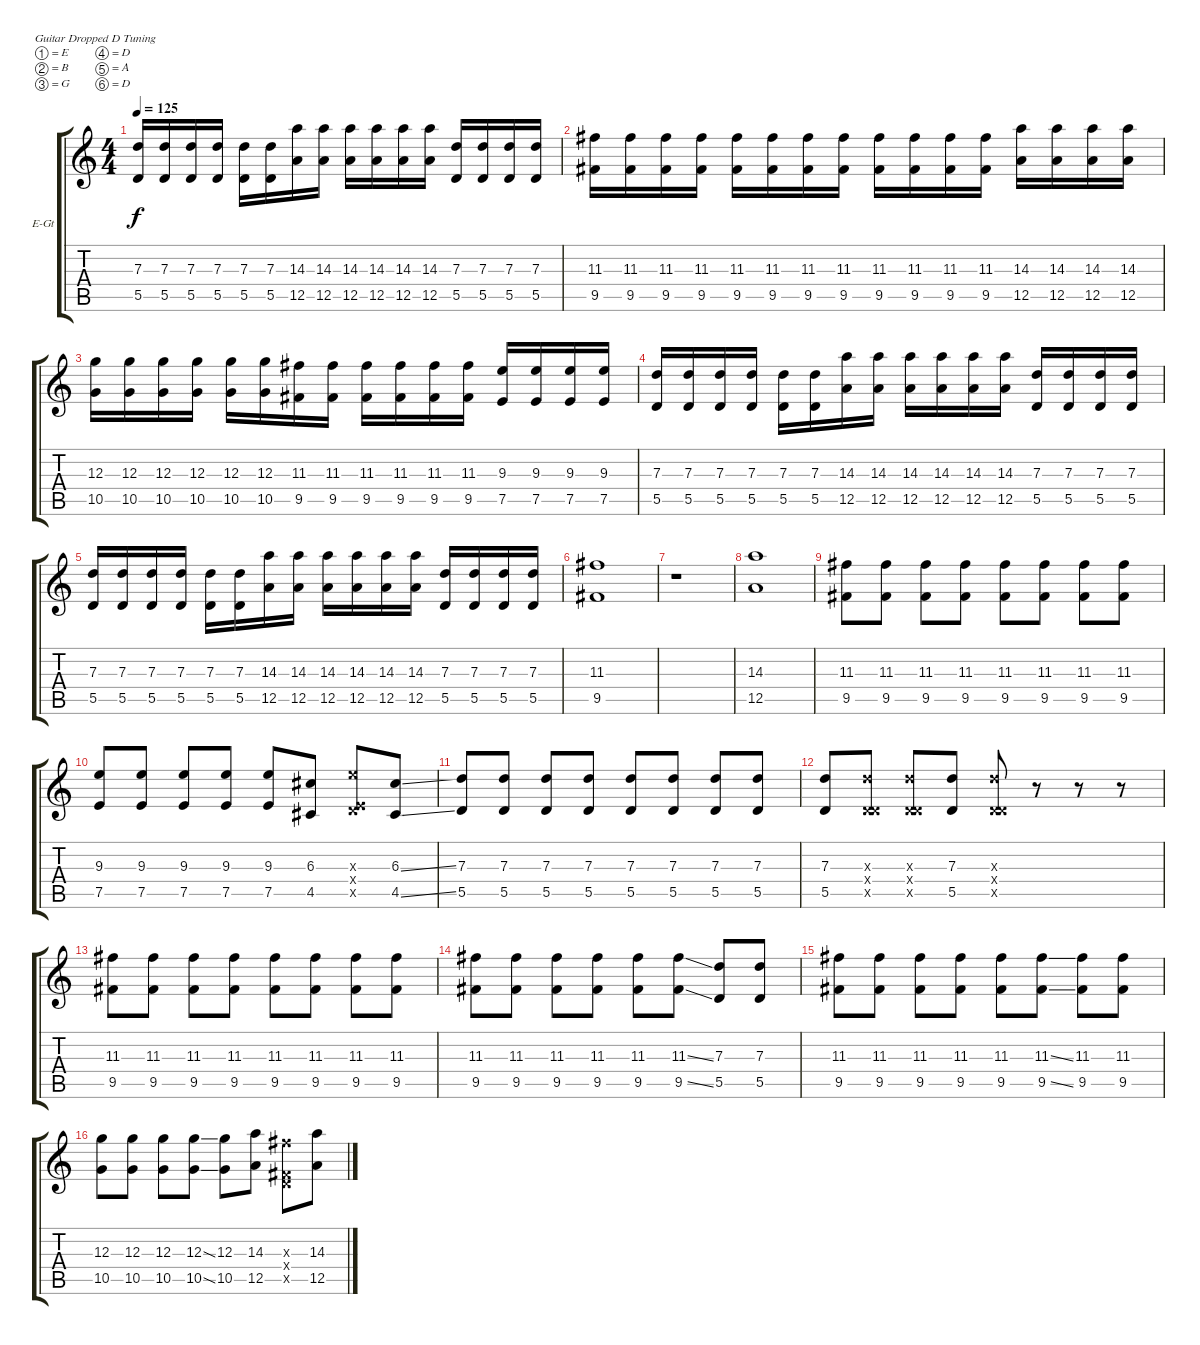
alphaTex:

\bracketExtendMode groupsimilarinstruments
\firstSystemTrackNameOrientation horizontal
\otherSystemsTrackNameOrientation horizontal
\track ("Jack Barakat" "E-Gt") {instrument distortionguitar}
\staff {score tabs}
\tuning (E4 B3 G3 D3 A2 D2)
\ts (4 4)
\tempo 125
\clef g2
\ks c
(7.3 5.5).16{dy f} (7.3 5.5).16 (7.3 5.5).16 (7.3 5.5).16 (7.3 5.5).16 (7.3 5.5).16 (14.3 12.5).16 (14.3 12.5).16 (14.3 12.5).16 (14.3 12.5).16 (14.3 12.5).16 (14.3 12.5).16 (7.3 5.5).16 (7.3 5.5).16 (7.3 5.5).16 (7.3 5.5).16 |
(11.3 9.5).16 (11.3 9.5).16 (11.3 9.5).16 (11.3 9.5).16 (11.3 9.5).16 (11.3 9.5).16 (11.3 9.5).16 (11.3 9.5).16 (11.3 9.5).16 (11.3 9.5).16 (11.3 9.5).16 (11.3 9.5).16 (14.3 12.5).16 (14.3 12.5).16 (14.3 12.5).16 (14.3 12.5).16 |
(12.3 10.5).16 (12.3 10.5).16 (12.3 10.5).16 (12.3 10.5).16 (12.3 10.5).16 (12.3 10.5).16 (11.3 9.5).16 (11.3 9.5).16 (11.3 9.5).16 (11.3 9.5).16 (11.3 9.5).16 (11.3 9.5).16 (9.3 7.5).16 (9.3 7.5).16 (9.3 7.5).16 (9.3 7.5).16 |
(7.3 5.5).16 (7.3 5.5).16 (7.3 5.5).16 (7.3 5.5).16 (7.3 5.5).16 (7.3 5.5).16 (14.3 12.5).16 (14.3 12.5).16 (14.3 12.5).16 (14.3 12.5).16 (14.3 12.5).16 (14.3 12.5).16 (7.3 5.5).16 (7.3 5.5).16 (7.3 5.5).16 (7.3 5.5).16 |
(7.3 5.5).16 (7.3 5.5).16 (7.3 5.5).16 (7.3 5.5).16 (7.3 5.5).16 (7.3 5.5).16 (14.3 12.5).16 (14.3 12.5).16 (14.3 12.5).16 (14.3 12.5).16 (14.3 12.5).16 (14.3 12.5).16 (7.3 5.5).16 (7.3 5.5).16 (7.3 5.5).16 (7.3 5.5).16 |
(11.3 9.5).1 |
r.1 |
(12.5 14.3).1 |
(11.3 9.5).8 (11.3 9.5).8 (11.3 9.5).8 (11.3 9.5).8 (11.3 9.5).8 (11.3 9.5).8 (11.3 9.5).8 (11.3 9.5).8 |
(9.3 7.5).8 (9.3 7.5).8 (9.3 7.5).8 (9.3 7.5).8 (9.3 7.5).8 (6.3 4.5).8 (9.3{x} 7.5{x} 0.4{x}).8 (6.3{ss} 4.5{ss}).8 |
(7.3 5.5).8 (7.3 5.5).8 (7.3 5.5).8 (7.3 5.5).8 (7.3 5.5).8 (7.3 5.5).8 (7.3 5.5).8 (7.3 5.5).8 |
(7.3 5.5).8 (7.3{x} 5.5{x} 0.4{x}).8 (7.3{x} 5.5{x} 0.4{x}).8 (7.3 5.5).8 (7.3{x} 5.5{x} 0.4{x}).8 r.8 r.8 r.8 |
(11.3 9.5).8 (11.3 9.5).8 (11.3 9.5).8 (11.3 9.5).8 (11.3 9.5).8 (11.3 9.5).8 (11.3 9.5).8 (11.3 9.5).8 |
(11.3 9.5).8 (11.3 9.5).8 (11.3 9.5).8 (11.3 9.5).8 (11.3 9.5).8 (11.3{ss} 9.5{ss}).8 (7.3 5.5).8 (7.3 5.5).8 |
(11.3 9.5).8 (11.3 9.5).8 (11.3 9.5).8 (11.3 9.5).8 (11.3 9.5).8 (11.3{ss} 9.5{ss}).8 (11.3 9.5).8 (11.3 9.5).8 |
(12.3 10.5).8 (12.3 10.5).8 (12.3 10.5).8 (12.3{ss} 10.5{ss}).8 (12.3 10.5).8 (14.3 12.5).8 (11.3{x} 9.5{x} 0.4{x}).8 (14.3 12.5).8
